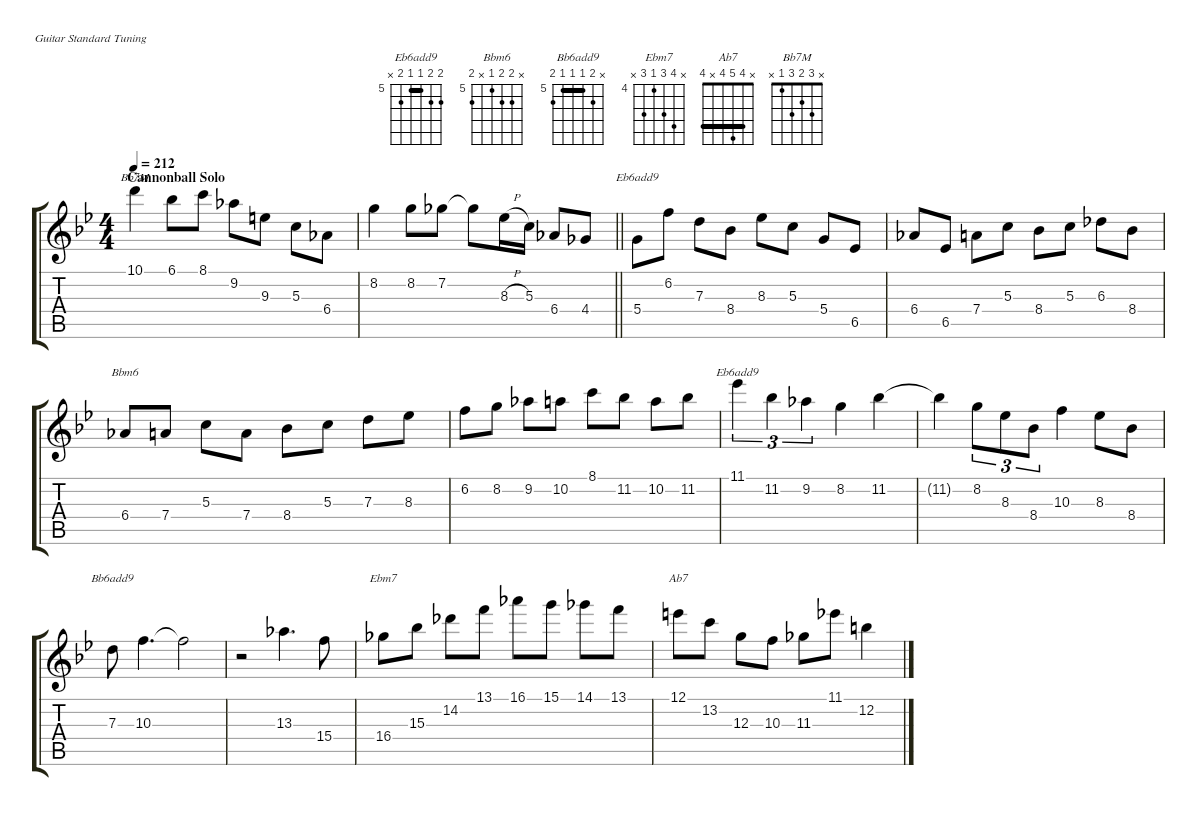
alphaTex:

\defaultSystemsLayout 4
\hideDynamics
\bracketExtendMode groupsimilarinstruments
\singleTrackTrackNamePolicy hidden
\multiTrackTrackNamePolicy allsystems
\firstSystemTrackNameMode fullname
\otherSystemsTrackNameMode fullname
\firstSystemTrackNameOrientation horizontal
\otherSystemsTrackNameOrientation horizontal
\defaultBarNumberDisplay Hide
\track ("lead melody" "E-Gt") {instrument electricguitarclean}
\staff {score tabs}
\tuning (E4 B3 G3 D3 A2 E2)
\chord ("Eb6add9" 6 6 5 5 6 x) {firstfret 5 barre 5}
\chord ("Bbm6" x 6 6 5 x 6) {firstfret 5}
\chord ("Bb6add9" x 6 5 5 5 6) {firstfret 5 barre (5 5)}
\chord ("Ebm7" x 7 6 4 6 x) {firstfret 4}
\chord ("Ab7" x 4 5 4 x 4) {barre (4 4)}
\chord ("Bb7M" x 3 2 3 1 x)
\ts (4 4)
\section ("" "Cannonball Solo")
\tempo 212
\clef g2
\ks bb
10.1.4{ch "Bb7M" dy mf} 6.1.8 8.1.8 9.2.8 9.3.8 5.3.8 6.4.8 |
\barLineRight lightlight
8.2.4 8.2.8 7.2.8 7.2{t}.8 8.3{h}.16 5.3.16 6.4.8 4.4.8 |
5.4.8{ch "Eb6add9"} 6.2.8 7.3.8 8.4.8 8.3.8 5.3.8 5.4.8 6.5.8 |
6.4.8 6.5.8 7.4.8 5.3.8 8.4.8 5.3.8 6.3.8 8.4.8 |
6.4.8{ch "Bbm6"} 7.4.8 5.3.8 7.4.8 8.4.8 5.3.8 7.3.8 8.3.8 |
6.2.8 8.2.8 9.2.8 10.2.8 8.1.8 11.2.8 10.2.8 11.2.8 |
11.1.4{tu (3 2) ch "Eb6add9"} 11.2.4{tu (3 2)} 9.2.4{tu (3 2)} 8.2.4 11.2.4 |
11.2{t}.4 8.2.8{tu (3 2)} 8.3.8{tu (3 2)} 8.4.8{tu (3 2)} 10.3.4 8.3.8 8.4.8 |
7.3.8{ch "Bb6add9"} 10.3.4{d} 10.3{t}.2 |
r.2 13.3.4{d} 15.4.8 |
16.4.8{ch "Ebm7"} 15.3.8 14.2.8 13.1.8 16.1.8 15.1.8 14.1.8 13.1.8 |
12.1.8{ch "Ab7"} 13.2.8 12.3.8 10.3.8 11.3.8 11.1.8 12.2.4
